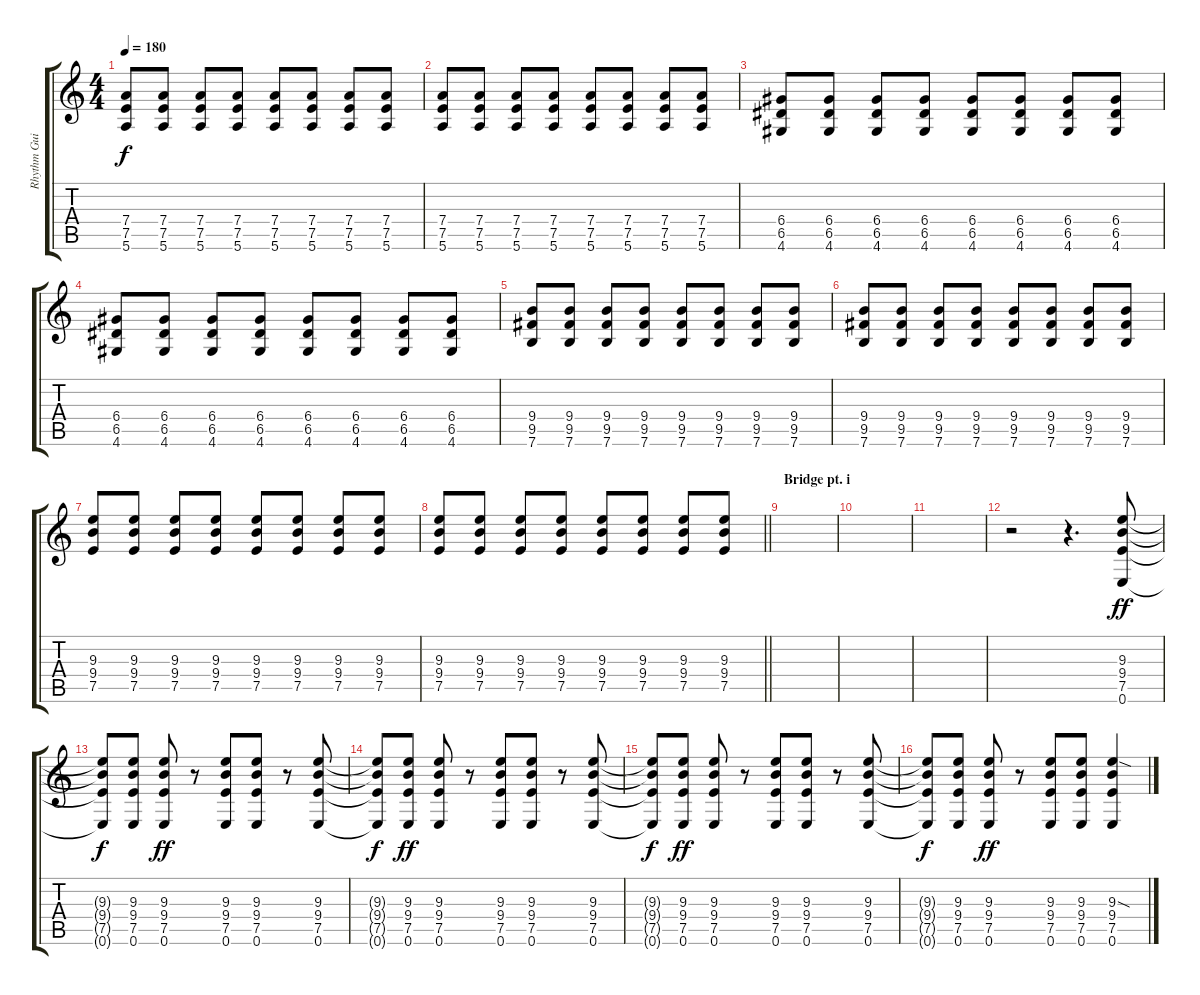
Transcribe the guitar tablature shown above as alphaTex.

\track ("Rhythm Guitar" "Rhythm Gui") {instrument overdrivenguitar}
\staff {score tabs}
\tuning (E4 B3 G3 D3 A2 E2) {hide}
\ts (4 4)
\section ("" "")
\tempo 180
\clef g2
\ks c
(7.4 7.5 5.6).8{dy f} (7.4 7.5 5.6).8 (7.4 7.5 5.6).8 (7.4 7.5 5.6).8 (7.4 7.5 5.6).8 (7.4 7.5 5.6).8 (7.4 7.5 5.6).8 (7.4 7.5 5.6).8 |
(7.4 7.5 5.6).8 (7.4 7.5 5.6).8 (7.4 7.5 5.6).8 (7.4 7.5 5.6).8 (7.4 7.5 5.6).8 (7.4 7.5 5.6).8 (7.4 7.5 5.6).8 (7.4 7.5 5.6).8 |
(6.4 6.5 4.6).8 (6.4 6.5 4.6).8 (6.4 6.5 4.6).8 (6.4 6.5 4.6).8 (6.4 6.5 4.6).8 (6.4 6.5 4.6).8 (6.4 6.5 4.6).8 (6.4 6.5 4.6).8 |
(6.4 6.5 4.6).8 (6.4 6.5 4.6).8 (6.4 6.5 4.6).8 (6.4 6.5 4.6).8 (6.4 6.5 4.6).8 (6.4 6.5 4.6).8 (6.4 6.5 4.6).8 (6.4 6.5 4.6).8 |
(9.4 9.5 7.6).8 (9.4 9.5 7.6).8 (9.4 9.5 7.6).8 (9.4 9.5 7.6).8 (9.4 9.5 7.6).8 (9.4 9.5 7.6).8 (9.4 9.5 7.6).8 (9.4 9.5 7.6).8 |
(9.4 9.5 7.6).8 (9.4 9.5 7.6).8 (9.4 9.5 7.6).8 (9.4 9.5 7.6).8 (9.4 9.5 7.6).8 (9.4 9.5 7.6).8 (9.4 9.5 7.6).8 (9.4 9.5 7.6).8 |
(9.3 9.4 7.5).8 (9.3 9.4 7.5).8 (9.3 9.4 7.5).8 (9.3 9.4 7.5).8 (9.3 9.4 7.5).8 (9.3 9.4 7.5).8 (9.3 9.4 7.5).8 (9.3 9.4 7.5).8 |
\barLineRight lightlight
(9.3 9.4 7.5).8 (9.3 9.4 7.5).8 (9.3 9.4 7.5).8 (9.3 9.4 7.5).8 (9.3 9.4 7.5).8 (9.3 9.4 7.5).8 (9.3 9.4 7.5).8 (9.3 9.4 7.5).8 |
\section ("" "Bridge pt. i")
|
|
|
r.2 r.4{d} (9.3 9.4 7.5 0.6).8{dy ff} |
(9.3{t} 9.4{t} 7.5{t} 0.6{t}).8{dy f} (9.3 9.4 7.5 0.6).8 (9.3 9.4 7.5 0.6).8{dy ff} r.8 (9.3 9.4 7.5 0.6).8 (9.3 9.4 7.5 0.6).8 r.8 (9.3 9.4 7.5 0.6).8 |
(9.3{t} 9.4{t} 7.5{t} 0.6{t}).8{dy f} (9.3 9.4 7.5 0.6).8{dy ff} (9.3 9.4 7.5 0.6).8 r.8 (9.3 9.4 7.5 0.6).8 (9.3 9.4 7.5 0.6).8 r.8 (9.3 9.4 7.5 0.6).8 |
(9.3{t} 9.4{t} 7.5{t} 0.6{t}).8{dy f} (9.3 9.4 7.5 0.6).8{dy ff} (9.3 9.4 7.5 0.6).8 r.8 (9.3 9.4 7.5 0.6).8 (9.3 9.4 7.5 0.6).8 r.8 (9.3 9.4 7.5 0.6).8 |
(9.3{t} 9.4{t} 7.5{t} 0.6{t}).8{dy f} (9.3 9.4 7.5 0.6).8 (9.3 9.4 7.5 0.6).8{dy ff} r.8 (9.3 9.4 7.5 0.6).8 (9.3 9.4 7.5 0.6).8 (9.3{sod} 9.4 7.5 0.6).4
